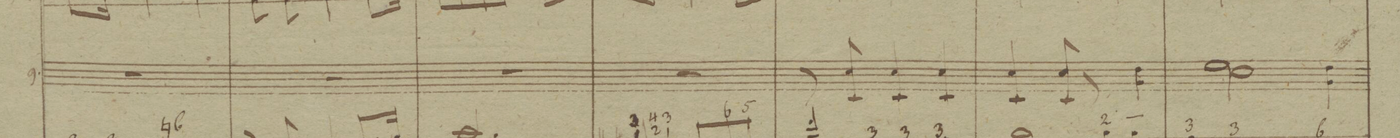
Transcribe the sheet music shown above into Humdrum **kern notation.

**kern	**dynam
*I"9.	*
*clefG2	*
*k[b-]	*
*M3/4	*
2.r	.
=161	=161
2.r	.
=162	=162
2.r	.
=163	=163
2.r	.
=164	=164
8r	.
8F/ 8f	.
4F/ 4f	.
4F/ 4f	.
=165	=165
4F/ 4f	.
8F/ 8f	.
8r	.
4c\ 4g	.
=166	=166
2f\ 2a	.
4c\ 4g	.
=167	=167
*-	*-
